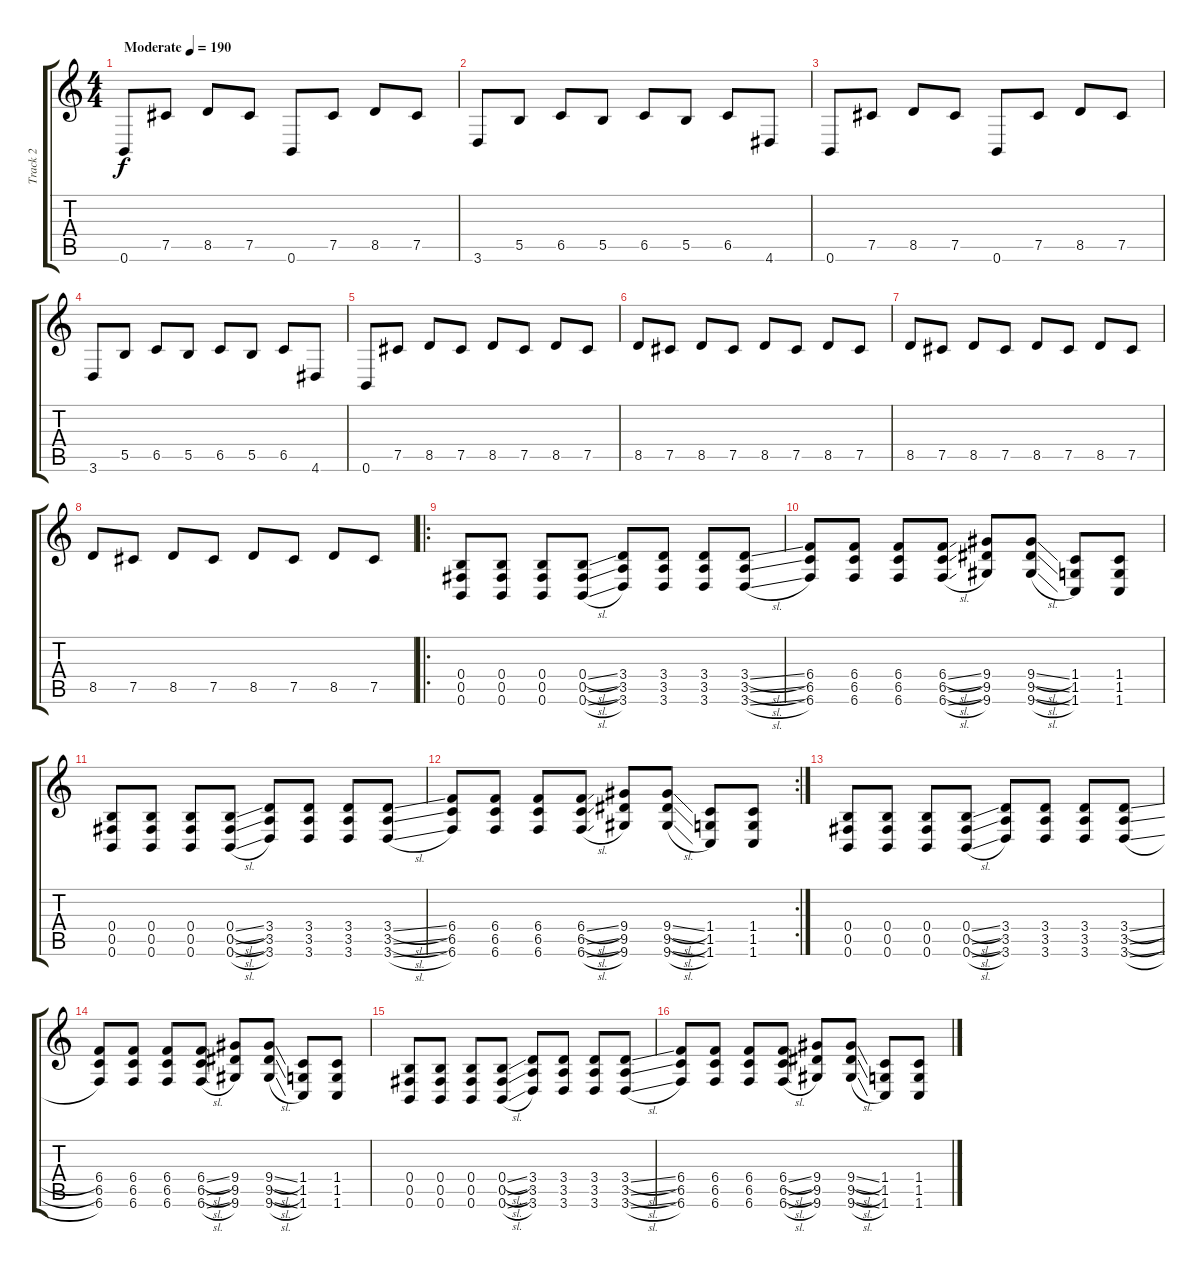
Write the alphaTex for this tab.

\track ("Track 2" "Track 2") {instrument distortionguitar}
\staff {score tabs}
\tuning (Db4 Ab3 E3 B2 Gb2 B1) {hide}
\ts (4 4)
\tempo (190 "Moderate")
\clef g2
\ks c
0.6.8{dy f instrument distortionguitar} 7.5.8 8.5.8 7.5.8 0.6.8 7.5.8 8.5.8 7.5.8 |
3.6.8 5.5.8 6.5.8 5.5.8 6.5.8 5.5.8 6.5.8 4.6.8 |
0.6.8 7.5.8 8.5.8 7.5.8 0.6.8 7.5.8 8.5.8 7.5.8 |
3.6.8 5.5.8 6.5.8 5.5.8 6.5.8 5.5.8 6.5.8 4.6.8 |
0.6.8 7.5.8 8.5.8 7.5.8 8.5.8 7.5.8 8.5.8 7.5.8 |
8.5.8 7.5.8 8.5.8 7.5.8 8.5.8 7.5.8 8.5.8 7.5.8 |
8.5.8 7.5.8 8.5.8 7.5.8 8.5.8 7.5.8 8.5.8 7.5.8 |
8.5.8 7.5.8 8.5.8 7.5.8 8.5.8 7.5.8 8.5.8 7.5.8 |
\ro
(0.4 0.5 0.6).8 (0.4 0.5 0.6).8 (0.4 0.5 0.6).8 (0.4{sl} 0.5{sl} 0.6{sl}).8 (3.4 3.5 3.6).8 (3.4 3.5 3.6).8 (3.4 3.5 3.6).8 (3.4{sl} 3.5{sl} 3.6{sl}).8 |
(6.4 6.5 6.6).8 (6.4 6.5 6.6).8 (6.4 6.5 6.6).8 (6.4{sl} 6.5{sl} 6.6{sl}).8 (9.4 9.5 9.6).8 (9.4{sl} 9.5{sl} 9.6{sl}).8 (1.4 1.5 1.6).8 (1.4 1.5 1.6).8 |
(0.4 0.5 0.6).8 (0.4 0.5 0.6).8 (0.4 0.5 0.6).8 (0.4{sl} 0.5{sl} 0.6{sl}).8 (3.4 3.5 3.6).8 (3.4 3.5 3.6).8 (3.4 3.5 3.6).8 (3.4{sl} 3.5{sl} 3.6{sl}).8 |
\rc 2
(6.4 6.5 6.6).8 (6.4 6.5 6.6).8 (6.4 6.5 6.6).8 (6.4{sl} 6.5{sl} 6.6{sl}).8 (9.4 9.5 9.6).8 (9.4{sl} 9.5{sl} 9.6{sl}).8 (1.4 1.5 1.6).8 (1.4 1.5 1.6).8 |
(0.4 0.5 0.6).8 (0.4 0.5 0.6).8 (0.4 0.5 0.6).8 (0.4{sl} 0.5{sl} 0.6{sl}).8 (3.4 3.5 3.6).8 (3.4 3.5 3.6).8 (3.4 3.5 3.6).8 (3.4{sl} 3.5{sl} 3.6{sl}).8 |
(6.4 6.5 6.6).8 (6.4 6.5 6.6).8 (6.4 6.5 6.6).8 (6.4{sl} 6.5{sl} 6.6{sl}).8 (9.4 9.5 9.6).8 (9.4{sl} 9.5{sl} 9.6{sl}).8 (1.4 1.5 1.6).8 (1.4 1.5 1.6).8 |
(0.4 0.5 0.6).8 (0.4 0.5 0.6).8 (0.4 0.5 0.6).8 (0.4{sl} 0.5{sl} 0.6{sl}).8 (3.4 3.5 3.6).8 (3.4 3.5 3.6).8 (3.4 3.5 3.6).8 (3.4{sl} 3.5{sl} 3.6{sl}).8 |
(6.4 6.5 6.6).8 (6.4 6.5 6.6).8 (6.4 6.5 6.6).8 (6.4{sl} 6.5{sl} 6.6{sl}).8 (9.4 9.5 9.6).8 (9.4{sl} 9.5{sl} 9.6{sl}).8 (1.4 1.5 1.6).8 (1.4 1.5 1.6).8
